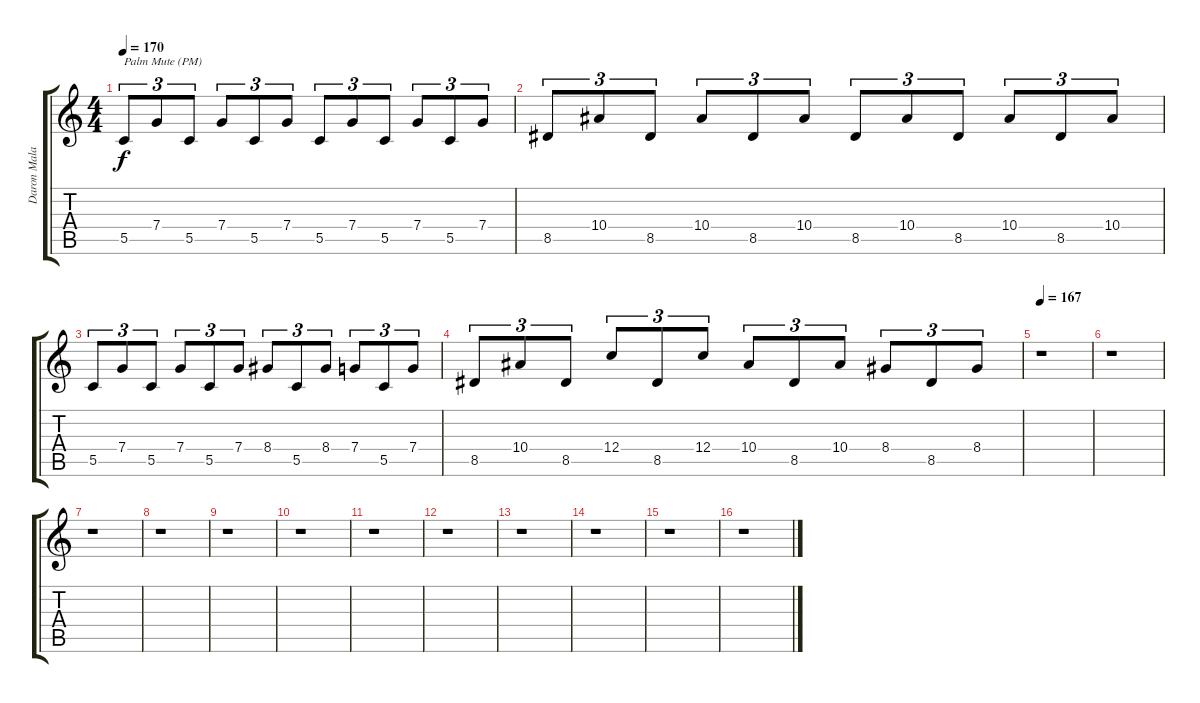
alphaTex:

\track ("Daron Malakian" "Daron Mala") {instrument electricguitarmuted}
\staff {score tabs}
\tuning (D4 A3 F3 C3 G2 C2) {hide}
\ts (4 4)
\tempo 170
\tempo 77
\tempo 170
\clef g2
\ks c
5.5.8{tu (3 2) txt "Palm Mute (PM)" dy f instrument electricguitarmuted} 7.4.8{tu (3 2)} 5.5.8{tu (3 2)} 7.4.8{tu (3 2)} 5.5.8{tu (3 2)} 7.4.8{tu (3 2)} 5.5.8{tu (3 2)} 7.4.8{tu (3 2)} 5.5.8{tu (3 2)} 7.4.8{tu (3 2)} 5.5.8{tu (3 2)} 7.4.8{tu (3 2)} |
8.5.8{tu (3 2)} 10.4.8{tu (3 2)} 8.5.8{tu (3 2)} 10.4.8{tu (3 2)} 8.5.8{tu (3 2)} 10.4.8{tu (3 2)} 8.5.8{tu (3 2)} 10.4.8{tu (3 2)} 8.5.8{tu (3 2)} 10.4.8{tu (3 2)} 8.5.8{tu (3 2)} 10.4.8{tu (3 2)} |
5.5.8{tu (3 2)} 7.4.8{tu (3 2)} 5.5.8{tu (3 2)} 7.4.8{tu (3 2)} 5.5.8{tu (3 2)} 7.4.8{tu (3 2)} 8.4.8{tu (3 2)} 5.5.8{tu (3 2)} 8.4.8{tu (3 2)} 7.4.8{tu (3 2)} 5.5.8{tu (3 2)} 7.4.8{tu (3 2)} |
8.5.8{tu (3 2)} 10.4.8{tu (3 2)} 8.5.8{tu (3 2)} 12.4.8{tu (3 2)} 8.5.8{tu (3 2)} 12.4.8{tu (3 2)} 10.4.8{tu (3 2)} 8.5.8{tu (3 2)} 10.4.8{tu (3 2)} 8.4.8{tu (3 2)} 8.5.8{tu (3 2)} 8.4.8{tu (3 2)} |
\tempo 167
r.1 |
r.1 |
r.1 |
r.1 |
r.1 |
r.1 |
r.1 |
r.1 |
r.1 |
r.1 |
r.1 |
r.1
